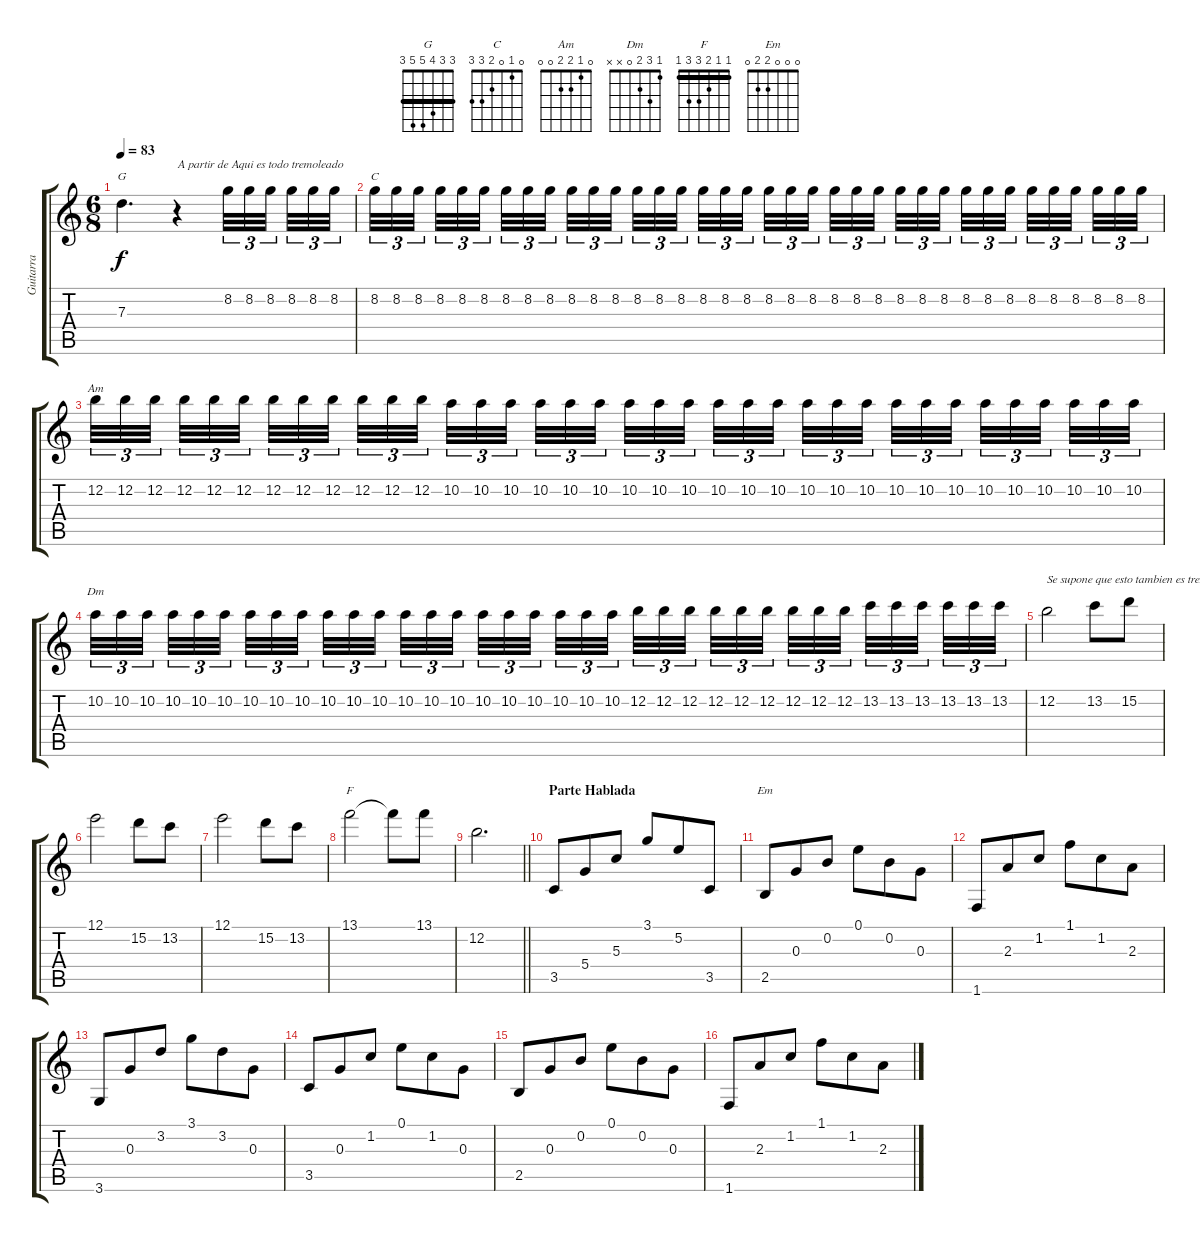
\track ("Guitarra" "Guitarra") {instrument electricguitarclean}
\staff {score tabs}
\tuning (E4 B3 G3 D3 A2 E2) {hide}
\chord ("G" 3 3 4 5 5 3) {barre 3}
\chord ("C" 0 1 0 2 3 3)
\chord ("Am" 0 1 2 2 0 0)
\chord ("Dm" 1 3 2 0 x x)
\chord ("F" 1 1 2 3 3 1) {barre 1}
\chord ("Em" 0 0 0 2 2 0)
\ts (6 8)
\tempo 83
\clef g2
\ks c
7.3.4{d ch "G" dy f} r.4{txt "A partir de Aqui es todo tremoleado"} 8.2.32{tu (3 2)} 8.2.32{tu (3 2)} 8.2.32{tu (3 2) beam splitsecondary} 8.2.32{tu (3 2)} 8.2.32{tu (3 2)} 8.2.32{tu (3 2)} |
8.2.32{tu (3 2) ch "C"} 8.2.32{tu (3 2)} 8.2.32{tu (3 2) beam splitsecondary} 8.2.32{tu (3 2)} 8.2.32{tu (3 2)} 8.2.32{tu (3 2) beam splitsecondary} 8.2.32{tu (3 2)} 8.2.32{tu (3 2)} 8.2.32{tu (3 2) beam splitsecondary} 8.2.32{tu (3 2)} 8.2.32{tu (3 2)} 8.2.32{tu (3 2) beam splitsecondary} 8.2.32{tu (3 2)} 8.2.32{tu (3 2)} 8.2.32{tu (3 2) beam splitsecondary} 8.2.32{tu (3 2)} 8.2.32{tu (3 2)} 8.2.32{tu (3 2)} 8.2.32{tu (3 2)} 8.2.32{tu (3 2)} 8.2.32{tu (3 2) beam splitsecondary} 8.2.32{tu (3 2)} 8.2.32{tu (3 2)} 8.2.32{tu (3 2) beam splitsecondary} 8.2.32{tu (3 2)} 8.2.32{tu (3 2)} 8.2.32{tu (3 2) beam splitsecondary} 8.2.32{tu (3 2)} 8.2.32{tu (3 2)} 8.2.32{tu (3 2) beam splitsecondary} 8.2.32{tu (3 2)} 8.2.32{tu (3 2)} 8.2.32{tu (3 2) beam splitsecondary} 8.2.32{tu (3 2)} 8.2.32{tu (3 2)} 8.2.32{tu (3 2)} |
12.2.32{tu (3 2) ch "Am"} 12.2.32{tu (3 2)} 12.2.32{tu (3 2) beam splitsecondary} 12.2.32{tu (3 2)} 12.2.32{tu (3 2)} 12.2.32{tu (3 2) beam splitsecondary} 12.2.32{tu (3 2)} 12.2.32{tu (3 2)} 12.2.32{tu (3 2) beam splitsecondary} 12.2.32{tu (3 2)} 12.2.32{tu (3 2)} 12.2.32{tu (3 2) beam splitsecondary} 10.2.32{tu (3 2)} 10.2.32{tu (3 2)} 10.2.32{tu (3 2) beam splitsecondary} 10.2.32{tu (3 2)} 10.2.32{tu (3 2)} 10.2.32{tu (3 2)} 10.2.32{tu (3 2)} 10.2.32{tu (3 2)} 10.2.32{tu (3 2) beam splitsecondary} 10.2.32{tu (3 2)} 10.2.32{tu (3 2)} 10.2.32{tu (3 2) beam splitsecondary} 10.2.32{tu (3 2)} 10.2.32{tu (3 2)} 10.2.32{tu (3 2) beam splitsecondary} 10.2.32{tu (3 2)} 10.2.32{tu (3 2)} 10.2.32{tu (3 2) beam splitsecondary} 10.2.32{tu (3 2)} 10.2.32{tu (3 2)} 10.2.32{tu (3 2) beam splitsecondary} 10.2.32{tu (3 2)} 10.2.32{tu (3 2)} 10.2.32{tu (3 2)} |
10.2.32{tu (3 2) ch "Dm"} 10.2.32{tu (3 2)} 10.2.32{tu (3 2) beam splitsecondary} 10.2.32{tu (3 2)} 10.2.32{tu (3 2)} 10.2.32{tu (3 2) beam splitsecondary} 10.2.32{tu (3 2)} 10.2.32{tu (3 2)} 10.2.32{tu (3 2) beam splitsecondary} 10.2.32{tu (3 2)} 10.2.32{tu (3 2)} 10.2.32{tu (3 2) beam splitsecondary} 10.2.32{tu (3 2)} 10.2.32{tu (3 2)} 10.2.32{tu (3 2) beam splitsecondary} 10.2.32{tu (3 2)} 10.2.32{tu (3 2)} 10.2.32{tu (3 2)} 10.2.32{tu (3 2)} 10.2.32{tu (3 2)} 10.2.32{tu (3 2) beam splitsecondary} 12.2.32{tu (3 2)} 12.2.32{tu (3 2)} 12.2.32{tu (3 2) beam splitsecondary} 12.2.32{tu (3 2)} 12.2.32{tu (3 2)} 12.2.32{tu (3 2) beam splitsecondary} 12.2.32{tu (3 2)} 12.2.32{tu (3 2)} 12.2.32{tu (3 2) beam splitsecondary} 13.2.32{tu (3 2)} 13.2.32{tu (3 2)} 13.2.32{tu (3 2) beam splitsecondary} 13.2.32{tu (3 2)} 13.2.32{tu (3 2)} 13.2.32{tu (3 2)} |
12.2.2{txt "Se supone que esto tambien es tremoleado"} 13.2.8 15.2.8 |
12.1.2 15.2.8 13.2.8 |
12.1.2 15.2.8 13.2.8 |
13.1.2{ch "F"} 13.1{t}.8 13.1.8 |
\barLineRight lightlight
12.2.2{d} |
\section ("" "Parte Hablada")
3.5.8{instrument electricguitarclean} 5.4.8 5.3.8 3.1.8 5.2.8 3.5.8 |
2.5.8{ch "Em"} 0.3.8 0.2.8 0.1.8 0.2.8 0.3.8 |
1.6.8 2.3.8 1.2.8 1.1.8 1.2.8 2.3.8 |
3.6.8 0.3.8 3.2.8 3.1.8 3.2.8 0.3.8 |
3.5.8 0.3.8 1.2.8 0.1.8 1.2.8 0.3.8 |
2.5.8 0.3.8 0.2.8 0.1.8 0.2.8 0.3.8 |
1.6.8 2.3.8 1.2.8 1.1.8 1.2.8 2.3.8
